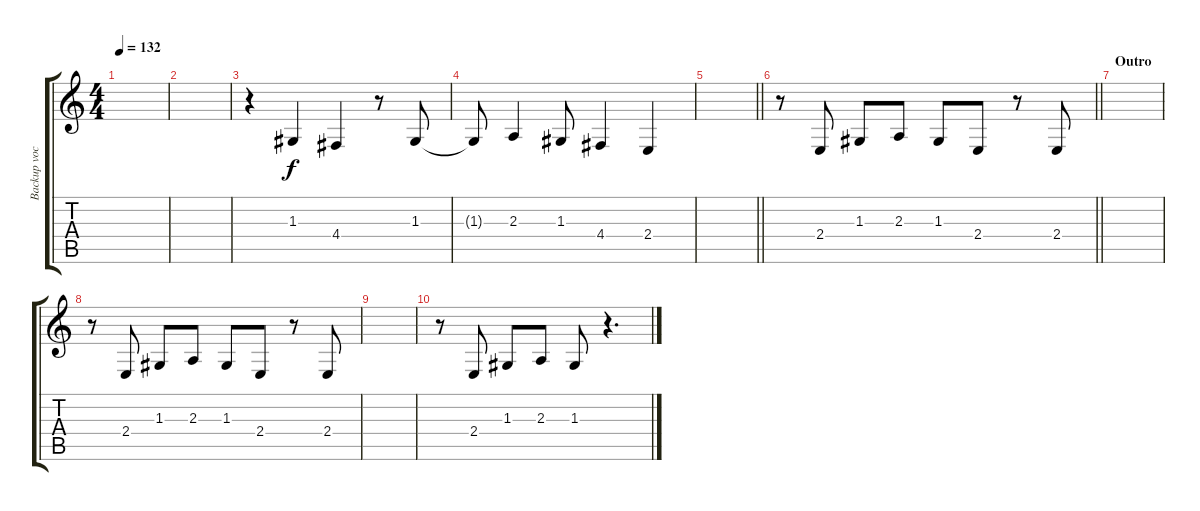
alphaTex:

\track ("Backup vocals" "Backup voc") {instrument baritonesax}
\staff {score tabs}
\tuning (E4 B3 G3 D3 A2 E2) {hide}
\ts (4 4)
\tempo 132
\clef g2
\ks c
|
|
r.4 1.3.4{volume 13} 4.4.4 r.8 1.3.8 |
1.3{t}.8 2.3.4 1.3.8 4.4.4 2.4.4 |
\barLineRight lightlight
|
\barLineRight lightlight
r.8{volume 9} 2.4.8 1.3.8 2.3.8 1.3.8 2.4.8 r.8 2.4.8 |
\section ("" "Outro")
|
r.8 2.4.8 1.3.8 2.3.8 1.3.8 2.4.8 r.8 2.4.8 |
|
r.8 2.4.8 1.3.8 2.3.8 1.3.8 r.4{d}
